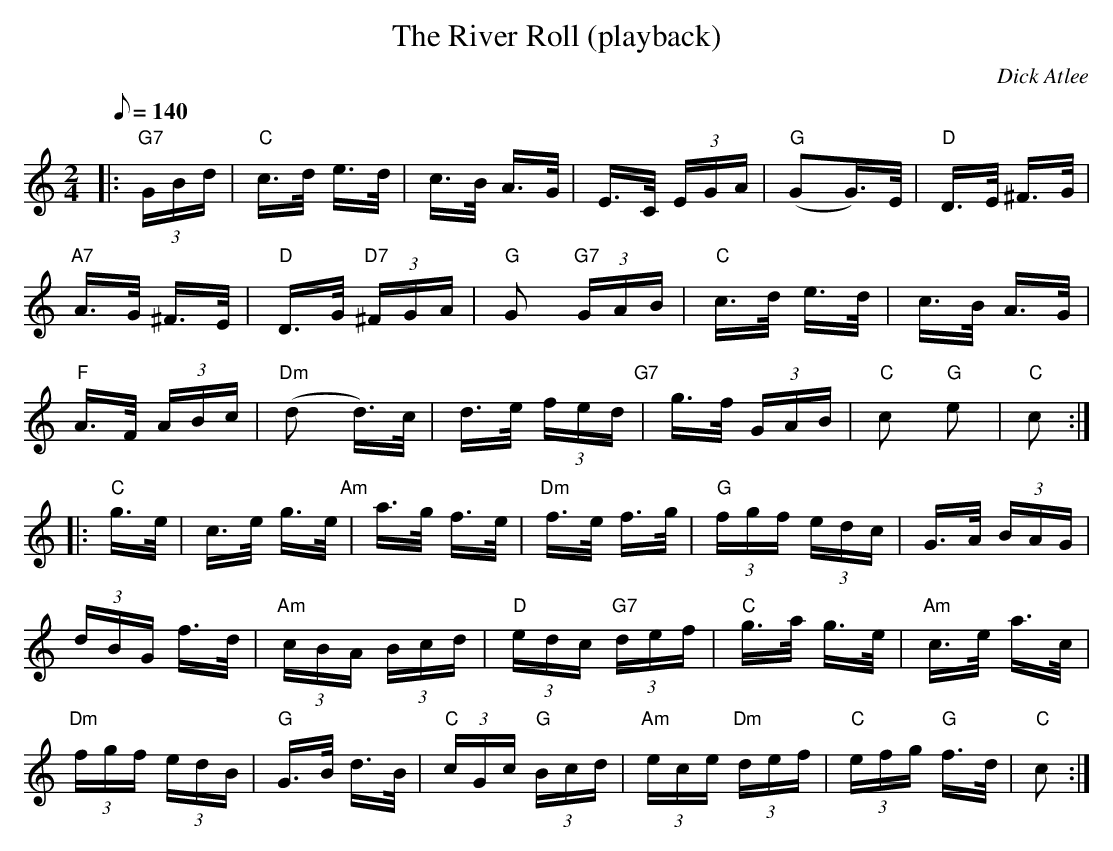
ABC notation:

X:1
T:The River Roll (playback)
M:2/4
L:1/16
Q:1/8=140
C:Dick Atlee
K:C
|: "G7" (3GBd | "C" c>d e>d | c>B A>G |
E>C (3EGA | "G" (G2G)>E | "D" D>E ^F>G | !
"A7" A>G ^F>E | "D" D>G "D7" (3^FGA |
"G" G2 "G7" (3GAB | "C" c>d e>d | c>B A>G | !
"F" A>F (3ABc | "Dm" (d2 d)>c | d>e (3fed "G7" |
g>f (3GAB | "C" c2 "G" e2 | "C" c2 :| !
|: "C" g>e | c>e g>e "Am" | a>g f>e | "Dm" f>e f>g |
"G" (3fgf (3edc | G>A (3BAG | !
(3dBG f>d | "Am" (3cBA (3Bcd | "D" (3 edc "G7" (3def |
"C" g>a g>e | "Am" c>e a>c | !
"Dm" (3fgf (3edB | "G" G>B d>B | "C" (3cGc "G" (3Bcd |
"Am" (3ece "Dm" (3def | "C" (3efg "G" f>d | "C" c2 :|
